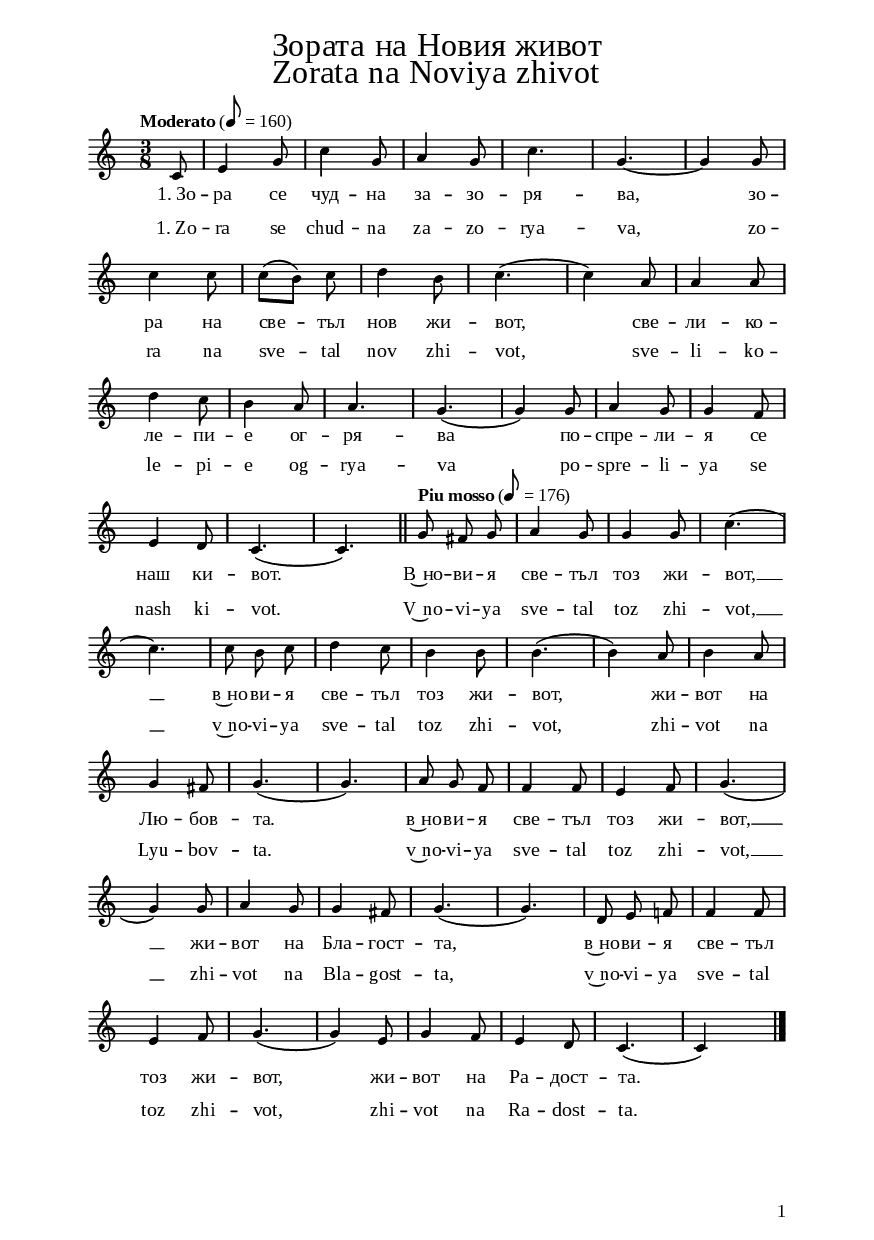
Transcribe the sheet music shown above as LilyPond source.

\version "2.18.2"

\paper {
  #(set-paper-size "a5")
}

\bookpart {
\paper {
  print-all-headers = ##t
  print-page-number = ##t 
  print-first-page-number = ##t
  
  % put page numbers on the bottom
  oddHeaderMarkup = \markup ""
  evenHeaderMarkup = \markup ""
  oddFooterMarkup = \markup
    \fill-line {
      ""
      \on-the-fly #print-page-number-check-first \fromproperty #'page:page-number-string
    }
  evenFooterMarkup = \markup
    \fill-line {
      \on-the-fly #print-page-number-check-first \fromproperty #'page:page-number-string
      ""
    }

  left-margin = 1.5\cm
  right-margin = 1.5\cm
  ragged-bottom = ##t % do not spread the staves to fill the whole vertical space
  
  fonts = #
  (make-pango-font-tree
   "Times New Roman"
   "DejaVu Sans"
   "DejaVu Sans Mono"
   (/ (* staff-height pt) 3.2))
  
  
}

\header {
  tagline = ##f
}

\score{
  \layout { 
    indent = 0.0\cm % remove first line indentation
    ragged-last = ##f % do spread last line to fill the whole space
    \context {
      \Score
      \omit BarNumber %remove bar numbers
    } % context
    
    \context {
      \Staff
      fontSize = #-1
      \override StaffSymbol #'staff-space = #(magstep -3)
    }
    
    \context {
        \Lyrics
          \override VerticalAxisGroup #'nonstaff-nonstaff-spacing = #'((basic-distance . 1))
    }
  } % layout
  \new Voice \absolute  {
    \clef treble
    \key c \major
    \time 3/8 \tempo "Moderato" 8 = 160
    \partial 8
    \autoBeamOff  

    c'8 |e'4 g'8|c''4 g'8 |a'4 g'8 |c''4.| g'4. ~ |  g'4    g'8 |\break
    c''4 c''8| \once \autoBeamOn c''8 ([  b'8  ])  \noBeam  c''8 |d''4 b'8  |c''4. ( | c''4 ) a'8| a'4 a'8| \break
    d''4  c''8| b'4 a'8| a'4. | g'4. ( |g'4 ) g'8 | a'4 g'8 | g'4 f'8 | \break
    e'4 d'8| c'4. ( | c'4. ) | \bar "||"
    \tempo "Piu mosso" 8 = 176
    g'8  fis'8 g'8 | a'4 g'8 | g'4 g'8 | c''4. (| \break 
    c''4. ) | c''8 b'8 c''8| d''4 c''8 | b'4  b'8 | b'4.  (| b'4 )  a'8| b'4 a'8 | \break
    g'4 fis'8 | g'4. (| g'4. ) | a'8 g'8 f'8 | f'4 f'8 | e'4 f'8 | g'4. (| \break
    g'4 ) g'8 | a'4 g'8 | g'4 fis'8 | g'4. (| g'4. )| d'8 e'8 f'!8| f'4 f'8 | \break
    e'4 f'8 | g'4. (|g'4 ) e'8 | g'4 f'8 | e'4 d'8 | c'4. ( | c' 4 ) s8 | \bar "|." 
  }
  
  \addlyrics { 
    %Minimize the space between staff and lyrics
    %\override VerticalAxisGroup.nonstaff-relatedstaff-spacing = #'((basic-distance . 4))
    "1. Зо" -- ра се чуд -- на за -- зо -- ря -- ва, зо -- 
    ра на све -- тъл нов жи -- вот, све -- ли -- ко -- 
    ле -- пи -- е ог -- ря -- ва по -- спре -- ли -- я се 
    наш ки -- вот. В~но -- ви -- я све -- тъл тоз жи -- вот, __  
    в~но -- ви -- я све -- тъл тоз жи -- вот, жи -- вот на 
    Лю -- бов -- та.  в~но -- ви -- я све -- тъл тоз жи -- вот, __ 
    жи -- вот на Бла -- гост -- та, в~но -- ви -- я све -- тъл 
    тоз жи -- вот, жи -- вот на Ра -- дост -- та. 
  }

  \addlyrics {
    \override VerticalAxisGroup.nonstaff-relatedstaff-spacing = #'((basic-distance . 1))
    \override VerticalAxisGroup.nonstaff-nonstaff-spacing = #'((basic-distance . 1))
    \override VerticalAxisGroup.nonstaff-unrelatedstaff-spacing = #'((basic-distance . 1))
    \override VerticalAxisGroup.staff-affinity = #DOWN
    "1. Zo" -- ra se chud -- na za -- zo -- rya -- va, zo -- 
    ra na sve -- tal nov zhi -- vot, sve -- li -- ko -- 
    le -- pi -- e og -- rya -- va po -- spre -- li -- ya se 
    nash ki -- vot. V~no -- vi -- ya sve -- tal toz zhi -- vot, __  
    v~no -- vi -- ya sve -- tal toz zhi -- vot, zhi -- vot na 
    Lyu -- bov -- ta.  v~no -- vi -- ya sve -- tal toz zhi -- vot, __ 
    zhi -- vot na Bla -- gost -- ta, v~no -- vi -- ya sve -- tal 
    toz zhi -- vot, zhi -- vot na Ra -- dost -- ta. 
  }

  \header {
    title = \markup \column \normal-text \fontsize #1.5 { 
              \line { Зората на Новия живот }
              \vspace #-0.6
              \line { Zorata na Noviya zhivot }
            }
  }
  
  \midi{}
} % score

\markup {
    \hspace #10
    \fontsize #+1 {
  
     
    \column {
      \line { 2. И птички въздуха изпълнят }
      \line {   "   " с възторг и сладки песни в хор, }  
      \line {   "   " Хармонията да допълнят }
      \line {   "   " В големия небесен двор.} 

      \line { " " }
      \line { "   " \italic {Припев: } }
      \line {  "   " В новия светъл тоз живот, }
      \line { "   " В новия светъл тоз живот, }
      \line { "   " Живот на любовта, }
      \line {  "   " В новия светъл тоз живот,}
      \line { "   " Живот на благостта, }
      \line { "   "  В новия светъл тоз живот,}
      \line {  "   " Живот на радостта.}
      \line { " " }
     
      \line { 3. Трепти зората лекокрила  }
      \line {   "   " при рилските очи. }  
      \line {   "   " Тук чудната цигулка }
      \line {   "   " с нов тон ще зазвучи. } 
      
      \line { " " }
      \line { "   " \italic {Припев ...} }
      \line { " " }

      \line { 4. Лъчи от любовта ни вливат }
      \line {   "   " В гърдите жива топлина, }  
      \line {   "   " Със сладка вяра ни повдигат }
      \line {   "   " Във крепост и виделина. } 
      
      \line { " " }
      \line { "   " \italic {Припев ...} }
      \line { " " }
      
      \line { 5.  О тези лъчи от Бога идат, }
      \line {   "   " Те пълнят нашите сърца, }  
      \line {   "   " И шепнат сладко, как Той вика: }
      \line {   "   " Елате, моите деца! } 
    }
    
   \hspace #1 {
    \column  {
      \line { 2. I ptichki vazduha izpalnyat }
      \line {   "   " s vaztorg i sladki pesni v hor, }  
      \line {   "   " Harmoniyata da dopalnyat }
      \line {   "   " V golemiya nebesen dvor.} 

      \line { " " }
      \line { "   " \italic {Pripev: } }
      \line {  "   " V noviya svetal toz zhivot, }
      \line { "   " V noviya svetal toz zhivot, }
      \line { "   " Zhivot na lyubovta, }
      \line {  "   " V noviya svetal toz zhivot,}
      \line { "   " Zhivot na blagostta, }
      \line { "   "  V noviya svetal toz zhivot,}
      \line {  "   " Zhivot na radostta.}
      \line { " " }
     
      \line { 3. Trepti zorata lekokrila  }
      \line {   "   " pri rilskite ochi. }  
      \line {   "   " Tuk chudnata tsigulka }
      \line {   "   " s nov ton shte zazvuchi. } 
      
      \line { " " }
      \line { "   " \italic {Pripev ...} }
      \line { " " }

      \line { 4. Lachi ot lyubovta ni vlivat }
      \line {   "   " V gardite zhiva toplina, }  
      \line {   "   " Sas sladka vyara ni povdigat }
      \line {   "   " Vav krepost i videlina. } 
      
      \line { " " }
      \line { "   " \italic {Pripev ...} }
      \line { " " }
      
      \line { 5.  O tezi lachi ot Boga idat, }
      \line {   "   " Te palnyat nashite sartsa, }  
      \line {   "   " I shepnat sladko, kak Toy vika: }
      \line {   "   " Elate, moite detsa! } 
    }    
    }
    }
 
}

\pageBreak

\markup {  \hspace #20 \fontsize #3 \bold "Die wunderbare Mögenröte bricht an"  }

\markup {
    \hspace #1
    \fontsize #+1 {
      
      \halign #-1.5 {
  
  
  
     
    \column {
     \line { " " }
      \line { 1. Die wunderbare Morgenröte bricht an, }
      \line {   "   " die wundervolle Morgenröte des hellen, neuen Lebens, }  
      \line {   "   " mit Herrlichkeit bescheint sie unsere Bundeslade }
      \line {   "   " Die wunderbare Morgenröte bricht an, } 
      \line {   "   " die Morgenröte des neuen Lebens. } 
      
      \line { " " }
      \line { 2. Und die Vögel erfüllen die Luft }
      \line {   "   "mit Begeisterung und süßen Liedern im Chor, }  
      \line {   "   " damit sie die Harmonie ergänzen }
      \line {   "   " im großen himmlischen Hof. } 
      
       \line { " " }
    \line { "   " \italic { Refrain :}  }
      \line {    "   "In diesem neuen, leuchtenden Leben (2) }
      \line {   "   "ein Leben der Liebe, }  
      \line {   "   " in diesem neuen Leben der Liebe, }
      \line {   "   " in das Leben der Güte, } 
       \line {   "   "in diesem neuen leuchtenden Leben, }  
       \line {   "   "ein Leben der Freude.} 
      
     
 
       
      \line { " " }
      \line { 3. Die Morgenröte flimmert leichtbeschwingt }
      \line {   "   " und erweckt unsere Seelen; }  
      \line {   "   " wie liebe, liebevolle Mutter }
      \line {   "   " ladet sie jeden ein: Stehe auf! } 
      
      \line { " " }
    \line { "   " \italic { Refrain } ... }
      
      \line { " " }
      \line { 4. Strahlen aus Liebe flößen }
      \line {   "   " in unserer Brust lebendige Wärme ein, }  
      \line {   "   " mit süßem Glauben erheben sie uns }
      \line {   "   " in Stärke und Licht.} 
      
       \line { " " }
    \line { "   " \italic { Refrain } ... }
    
       \line { " " }
      \line { 5. O, diese Strahlen kommen von Gott, }
      \line {   "   " sie erfüllen unsere Herzen }  
      \line {   "   " und flüstern uns süß zu, wie Er ruft: }
      \line {   "   " Kommt, meine Kinder!} 
      
      \line { " " }
    \line { "   " \italic { Refrain } ... }
    }
       
    }    
    }
}

} % bookpart


%}
   
 
 


 
    
   
    
 
%---------------------------------------------------------------------  
